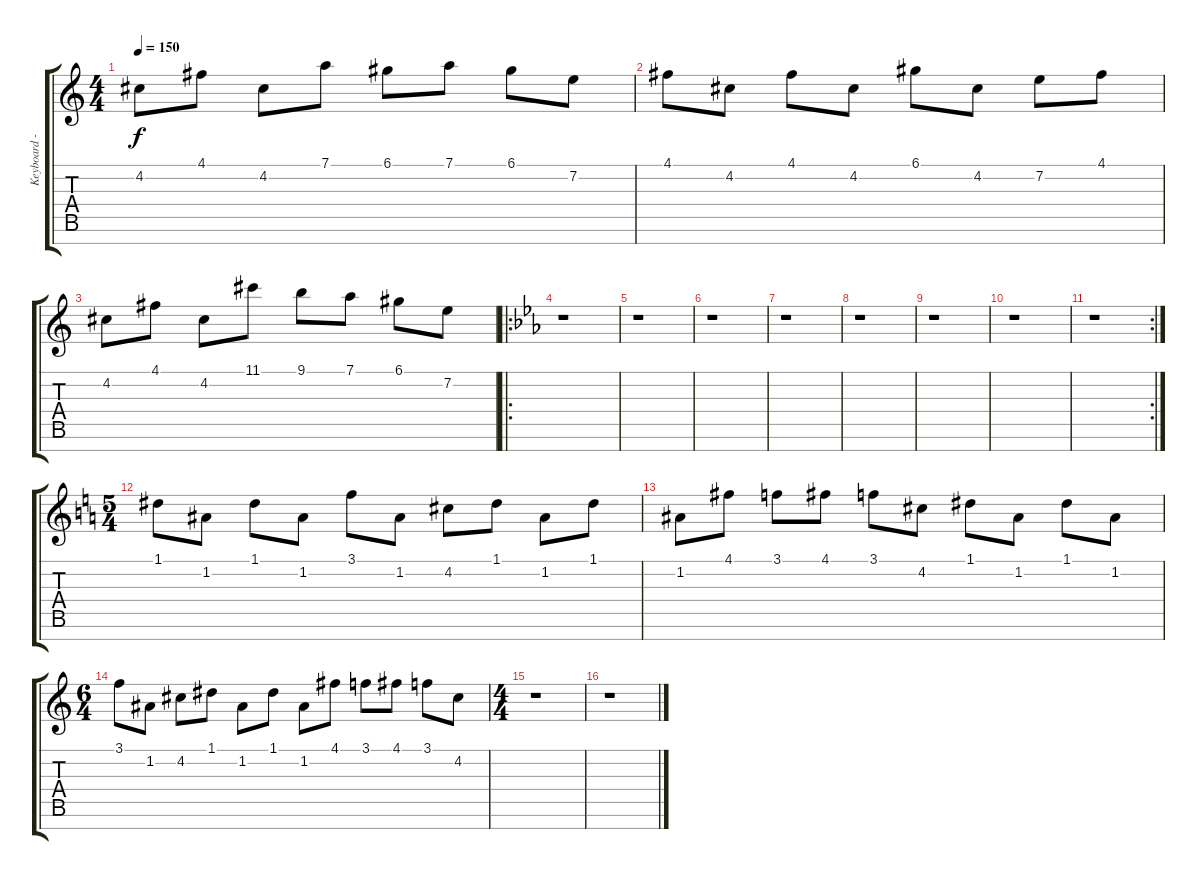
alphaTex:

\track ("Keyboard - Leads" "Keyboard -") {instrument lead2sawtooth}
\staff {score tabs}
\tuning (D5 A4 F4 C4 G3 D3 A2) {hide}
\ts (4 4)
\tempo 150
\clef g2
\ks aminor
4.2.8{dy f} 4.1.8 4.2.8 7.1.8 6.1.8 7.1.8 6.1.8 7.2.8 |
4.1.8 4.2.8 4.1.8 4.2.8 6.1.8 4.2.8 7.2.8 4.1.8 |
4.2.8 4.1.8 4.2.8 11.1.8 9.1.8 7.1.8 6.1.8 7.2.8 |
\ro
\ks cminor
r.1 |
r.1 |
r.1 |
r.1 |
r.1 |
r.1 |
r.1 |
\rc 2
r.1 |
\ts (5 4)
\ks aminor
1.1.8{volume 10 instrument fx4atmosphere} 1.2.8 1.1.8 1.2.8 3.1.8 1.2.8 4.2.8 1.1.8 1.2.8 1.1.8 |
1.2.8 4.1.8 3.1.8 4.1.8 3.1.8 4.2.8 1.1.8 1.2.8 1.1.8 1.2.8 |
\ts (6 4)
3.1.8 1.2.8 4.2.8 1.1.8 1.2.8 1.1.8 1.2.8 4.1.8 3.1.8 4.1.8 3.1.8 4.2.8 |
\ts (4 4)
r.1 |
r.1
